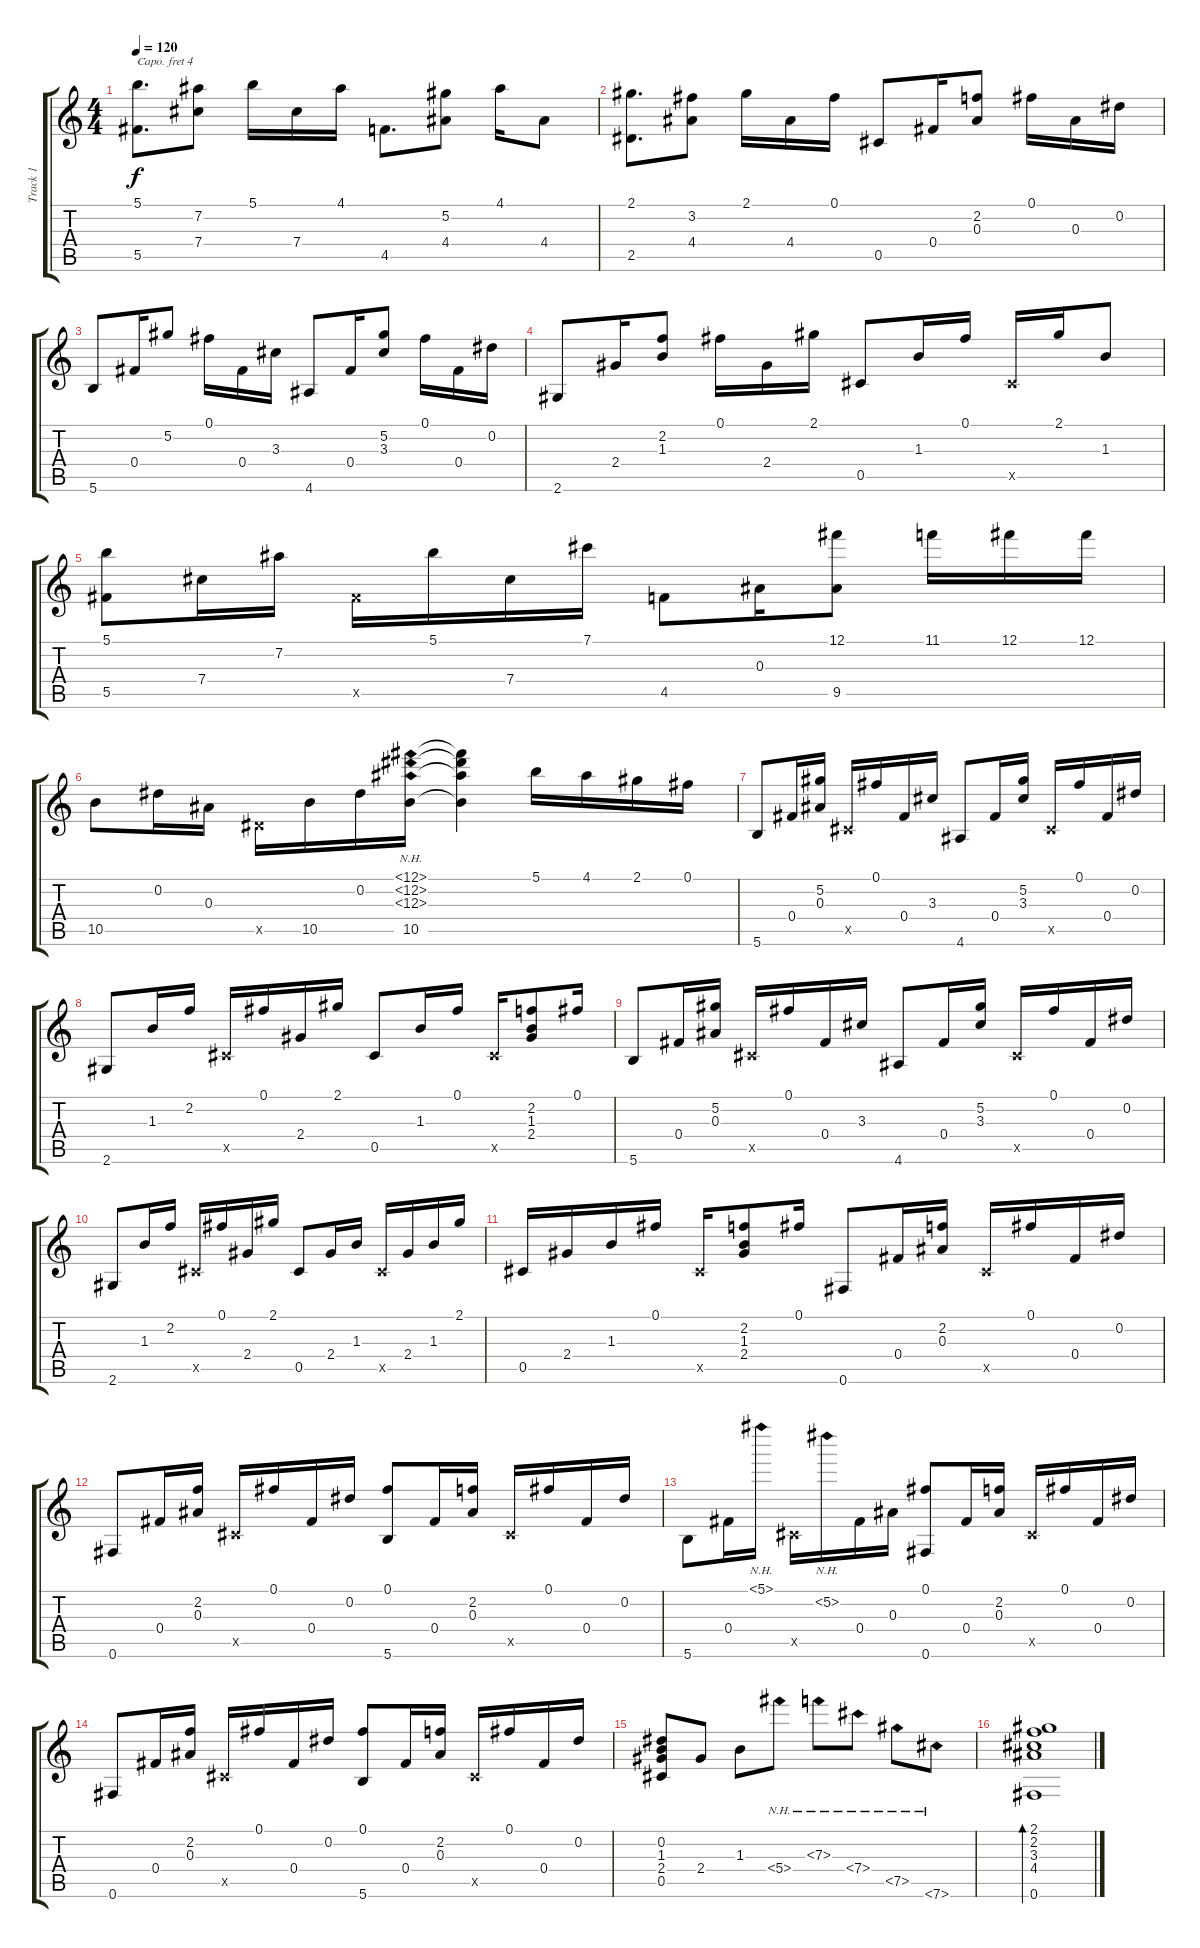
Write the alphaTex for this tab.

\track ("Track 1" "Track 1") {instrument acousticguitarsteel}
\staff {score tabs}
\capo 4
\tuning (D4 B3 Gb3 D3 A2 D2) {hide}
\ts (4 4)
\tempo 120
\clef g2
\ks c
(5.1 5.5).8{d dy f} (7.2 7.4).8 5.1.16 7.4.16 4.1.16 4.5.8{d} (5.2 4.4).8 4.1.16 4.4.8 |
(2.1 2.5).8{d} (3.2 4.4).8 2.1.16 4.4.16 0.1.16 0.5.8 0.4.16 (2.2 0.3).8 0.1.16 0.3.16 0.2.16 |
5.6.8 0.4.16 5.2.8 0.1.16 0.4.16 3.3.16 4.6.8 0.4.16 (5.2 3.3).8 0.1.16 0.4.16 0.2.16 |
2.6.8 2.4.16 (2.2 1.3).8 0.1.16 2.4.16 2.1.16 0.5.8 1.3.16 0.1.16 0.5{x}.16 2.1.16 1.3.8 |
(5.1 5.5).8 7.4.16 7.2.16 5.5{x}.16 5.1.16 7.4.16 7.1.16 4.5.8 0.3.16 (12.1 9.5).8 11.1.16 12.1.16 12.1.16 |
10.5.8 0.2.16 0.3.16 2.5{x}.16 10.5.16 0.2.16 (12.1{nh} 12.2{nh} 12.3{nh} 10.5).16 (12.1{t} 12.2{t} 12.3{t} 10.5{t}).4 5.1.16 4.1.16 2.1.16 0.1.16 |
5.6.8 0.4.16 (5.2 0.3).16 0.5{x}.16 0.1.16 0.4.16 3.3.16 4.6.8 0.4.16 (5.2 3.3).16 0.5{x}.16 0.1.16 0.4.16 0.2.16 |
2.6.8 1.3.16 2.2.16 0.5{x}.16 0.1.16 2.4.16 2.1.16 0.5.8 1.3.16 0.1.16 0.5{x}.16 (2.2 1.3 2.4).8 0.1.16 |
5.6.8 0.4.16 (5.2 0.3).16 0.5{x}.16 0.1.16 0.4.16 3.3.16 4.6.8 0.4.16 (5.2 3.3).16 0.5{x}.16 0.1.16 0.4.16 0.2.16 |
2.6.8 1.3.16 2.2.16 0.5{x}.16 0.1.16 2.4.16 2.1.16 0.5.8 2.4.16 1.3.16 0.5{x}.16 2.4.16 1.3.16 2.1.16 |
0.5.16 2.4.16 1.3.16 0.1.16 0.5{x}.16 (2.2 1.3 2.4).8 0.1.16 0.6.8 0.4.16 (2.2 0.3).16 0.5{x}.16 0.1.16 0.4.16 0.2.16 |
0.6.8 0.4.16 (2.2 0.3).16 0.5{x}.16 0.1.16 0.4.16 0.2.16 (0.1 5.6).8 0.4.16 (2.2 0.3).16 0.5{x}.16 0.1.16 0.4.16 0.2.16 |
5.6.8 0.4.16 5.1{nh}.16 0.5{x}.16 5.2{nh}.16 0.4.16 0.3.16 (0.1 0.6).8 0.4.16 (2.2 0.3).16 0.5{x}.16 0.1.16 0.4.16 0.2.16 |
0.6.8 0.4.16 (2.2 0.3).16 0.5{x}.16 0.1.16 0.4.16 0.2.16 (0.1 5.6).8 0.4.16 (2.2 0.3).16 0.5{x}.16 0.1.16 0.4.16 0.2.16 |
(0.2 1.3 2.4 0.5).8 2.4.8 1.3.8 5.4{nh}.8 7.3{nh}.8 7.4{nh}.8 7.5{nh}.8 7.6{nh}.8 |
(2.1 2.2 3.3 4.4 0.6).1{bd 240}
